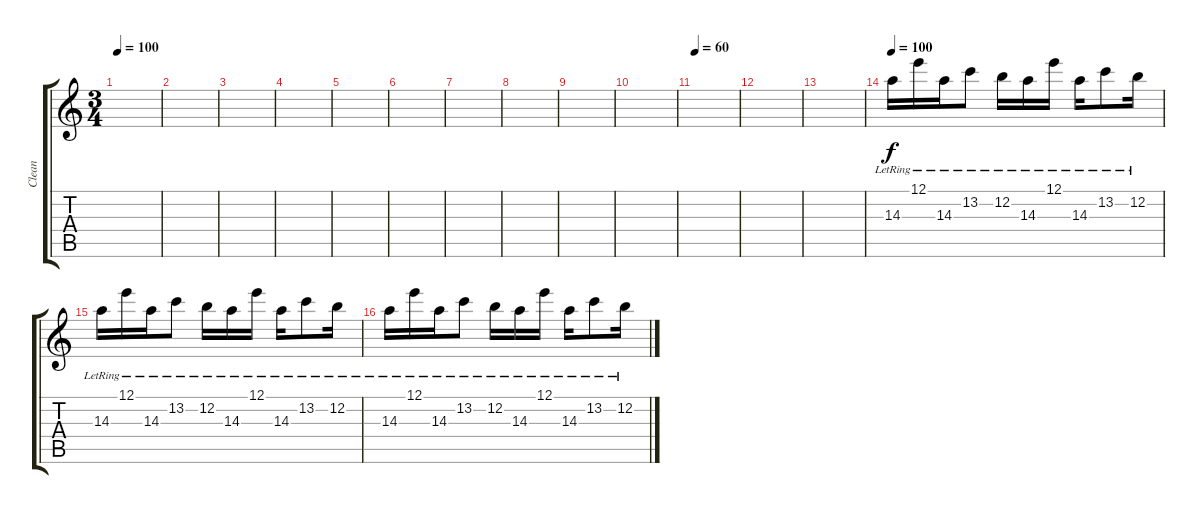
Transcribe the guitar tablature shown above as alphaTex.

\track ("Clean" "Clean") {instrument acousticguitarsteel}
\staff {score tabs}
\tuning (E4 B3 G3 D3 A2 E2) {hide}
\ts (3 4)
\tempo 100
\clef g2
\ks c
|
|
|
|
|
|
|
|
|
|
\tempo 60
|
|
|
\tempo 100
14.3{lr}.16 12.1{lr}.16 14.3{lr}.16 13.2{lr}.8 12.2{lr}.16 14.3{lr}.16 12.1{lr}.16 14.3{lr}.16 13.2{lr}.8 12.2{lr}.16 |
14.3{lr}.16 12.1{lr}.16 14.3{lr}.16 13.2{lr}.8 12.2{lr}.16 14.3{lr}.16 12.1{lr}.16 14.3{lr}.16 13.2{lr}.8 12.2{lr}.16 |
14.3{lr}.16 12.1{lr}.16 14.3{lr}.16 13.2{lr}.8 12.2{lr}.16 14.3{lr}.16 12.1{lr}.16 14.3{lr}.16 13.2{lr}.8 12.2{lr}.16
